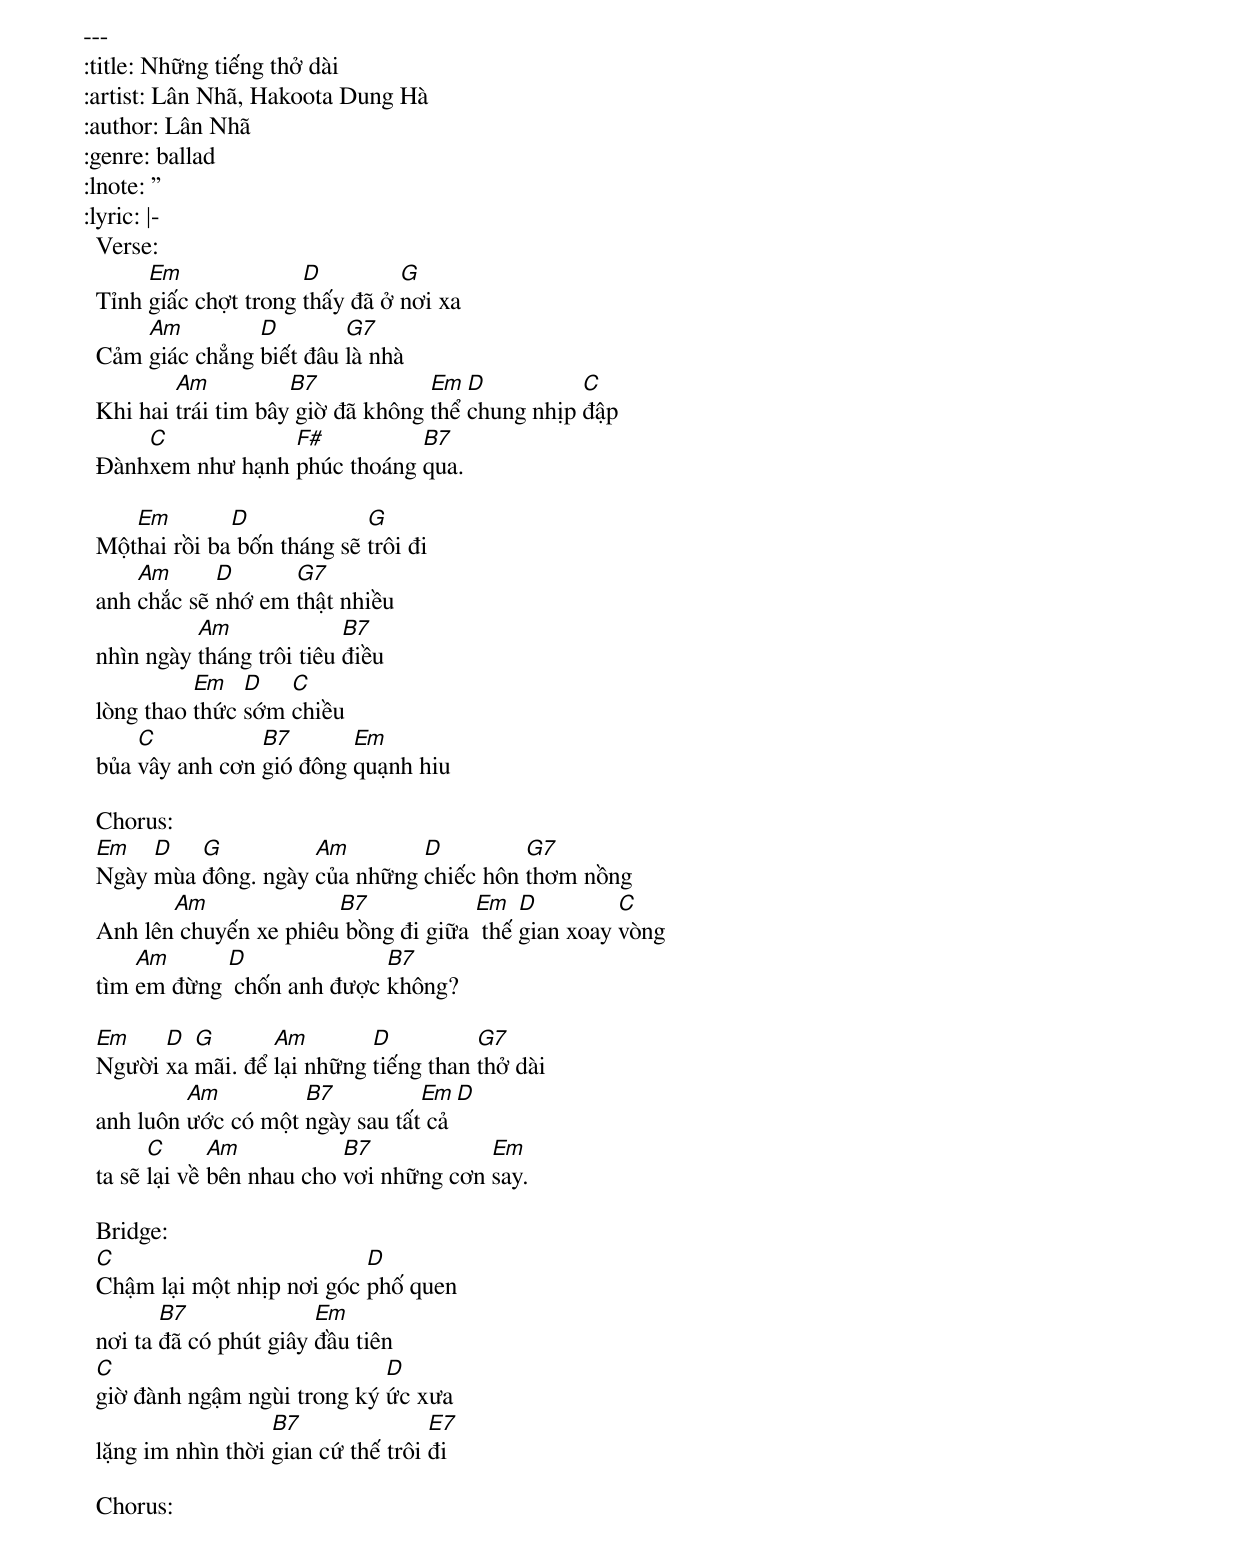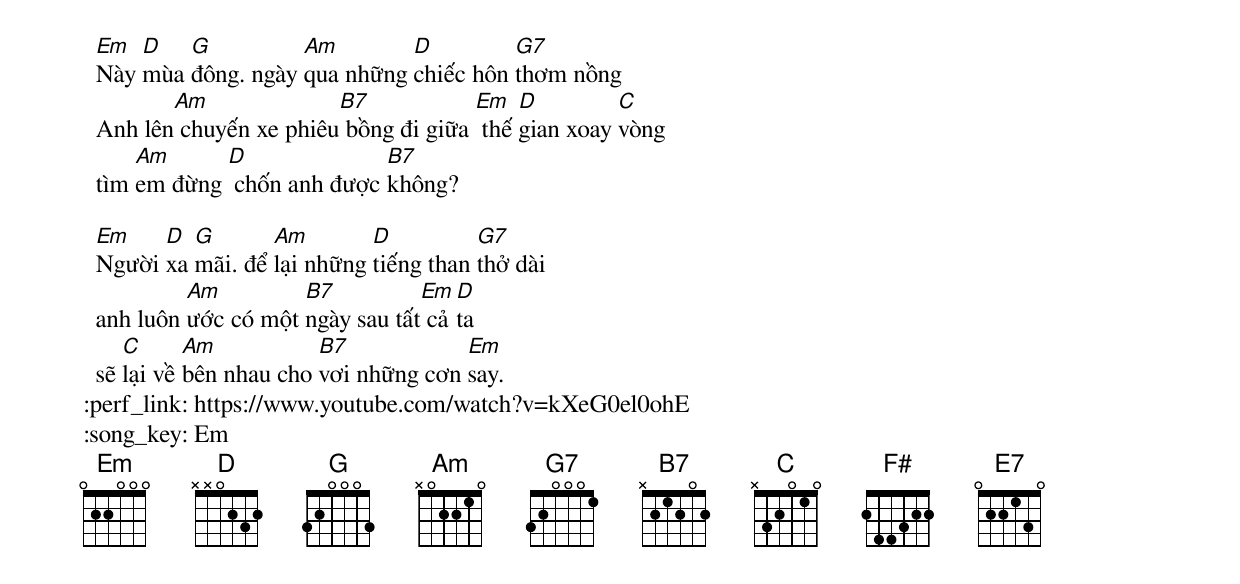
---
:title: Những tiếng thở dài
:artist: Lân Nhã, Hakoota Dung Hà
:author: Lân Nhã
:genre: ballad
:lnote: ''
:lyric: |-
  Verse:
  Tỉnh [Em]giấc chợt trong [D]thấy đã ở [G]nơi xa
  Cảm [Am]giác chẳng [D]biết đâu [G7]là nhà
  Khi hai [Am]trái tim bây[B7] giờ đã không [Em]thể [D]chung nhịp [C]đập
  Đành[C]xem như hạnh [F#]phúc thoáng [B7]qua.

  Một[Em]hai rồi ba[D] bốn tháng sẽ [G]trôi đi
  anh [Am]chắc sẽ [D]nhớ em [G7]thật nhiều
  nhìn ngày [Am]tháng trôi tiêu [B7]điều
  lòng thao [Em]thức [D]sớm [C]chiều
  bủa [C]vây anh cơn [B7]gió đông [Em]quạnh hiu

  Chorus:
  [Em]Ngày [D]mùa [G]đông. ngày [Am]của những [D]chiếc hôn [G7]thơm nồng
  Anh lên[Am] chuyến xe phiêu[B7] bồng đi giữa [Em] thế [D]gian xoay [C]vòng
  tìm [Am]em đừng [D] chốn anh được [B7]không?

  [Em]Người [D]xa [G]mãi. để [Am]lại những [D]tiếng than [G7]thở dài
  anh luôn [Am]ước có một [B7]ngày sau tất[Em] cả [D]
  ta sẽ [C]lại về [Am]bên nhau cho [B7]vơi những cơn [Em]say.

  Bridge:
  [C]Chậm lại một nhịp nơi góc [D]phố quen
  nơi ta [B7]đã có phút giây [Em]đầu tiên
  [C]giờ đành ngậm ngùi trong ký [D]ức xưa
  lặng im nhìn thời [B7]gian cứ thế trôi [E7]đi

  Chorus:
  [Em]Này [D]mùa [G]đông. ngày [Am]qua những [D]chiếc hôn [G7]thơm nồng
  Anh lên[Am] chuyến xe phiêu[B7] bồng đi giữa [Em] thế [D]gian xoay [C]vòng
  tìm [Am]em đừng [D] chốn anh được [B7]không?

  [Em]Người [D]xa [G]mãi. để [Am]lại những [D]tiếng than [G7]thở dài
  anh luôn [Am]ước có một [B7]ngày sau tất[Em] cả [D]ta
  sẽ [C]lại về [Am]bên nhau cho [B7]vơi những cơn [Em]say.
:perf_link: https://www.youtube.com/watch?v=kXeG0el0ohE
:song_key: Em
